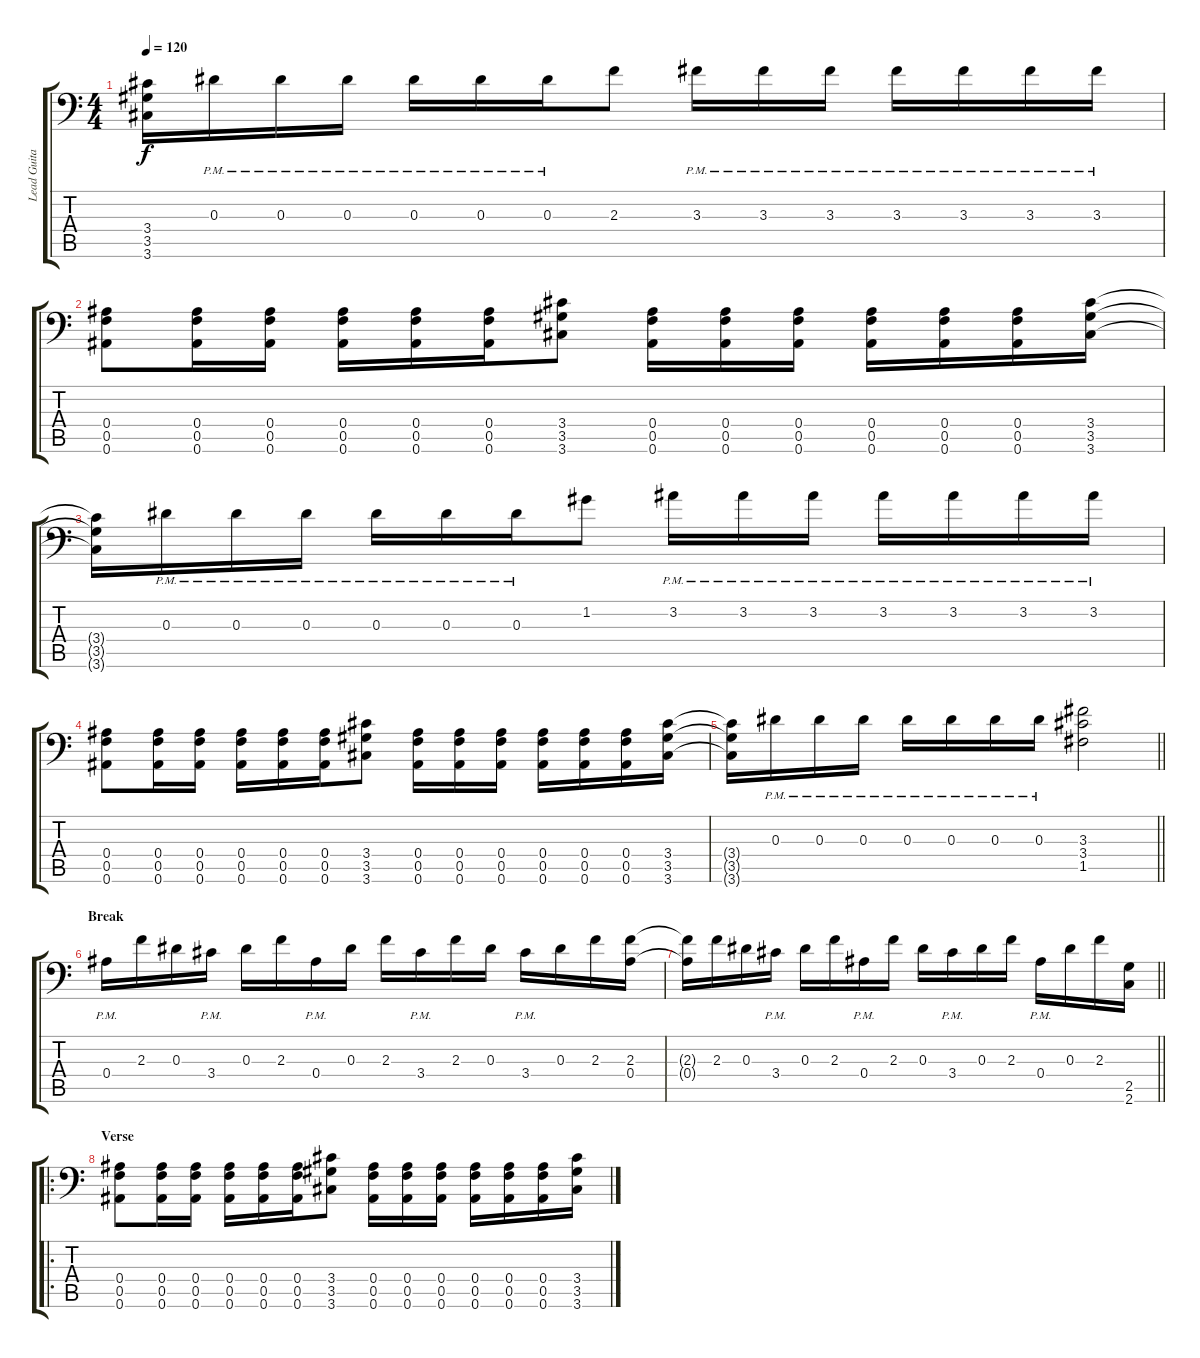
\track ("Lead Guitar" "Lead Guita") {instrument distortionguitar}
\staff {score tabs}
\tuning (C4 G3 Eb3 Bb2 F2 Bb1) {hide}
\ts (4 4)
\tempo 120
\clef f4
\ks c
(3.4{t} 3.5{t} 3.6{t}).16{dy f} 0.3{pm}.16 0.3{pm}.16 0.3{pm}.16 0.3{pm}.16 0.3{pm}.16 0.3{pm}.16 2.3.8 3.3{pm}.16 3.3{pm}.16 3.3{pm}.16 3.3{pm}.16 3.3{pm}.16 3.3{pm}.16 3.3{pm}.16 |
(0.4 0.5 0.6).8 (0.4 0.5 0.6).16 (0.4 0.5 0.6).16 (0.4 0.5 0.6).16 (0.4 0.5 0.6).16 (0.4 0.5 0.6).16 (3.4 3.5 3.6).8 (0.4 0.5 0.6).16 (0.4 0.5 0.6).16 (0.4 0.5 0.6).16 (0.4 0.5 0.6).16 (0.4 0.5 0.6).16 (0.4 0.5 0.6).16 (3.4 3.5 3.6).16 |
(3.4{t} 3.5{t} 3.6{t}).16 0.3{pm}.16 0.3{pm}.16 0.3{pm}.16 0.3{pm}.16 0.3{pm}.16 0.3{pm}.16 1.2.8 3.2{pm}.16 3.2{pm}.16 3.2{pm}.16 3.2{pm}.16 3.2{pm}.16 3.2{pm}.16 3.2{pm}.16 |
(0.4 0.5 0.6).8 (0.4 0.5 0.6).16 (0.4 0.5 0.6).16 (0.4 0.5 0.6).16 (0.4 0.5 0.6).16 (0.4 0.5 0.6).16 (3.4 3.5 3.6).8 (0.4 0.5 0.6).16 (0.4 0.5 0.6).16 (0.4 0.5 0.6).16 (0.4 0.5 0.6).16 (0.4 0.5 0.6).16 (0.4 0.5 0.6).16 (3.4 3.5 3.6).16 |
\barLineRight lightlight
(3.4{t} 3.5{t} 3.6{t}).16 0.3{pm}.16 0.3{pm}.16 0.3{pm}.16 0.3{pm}.16 0.3{pm}.16 0.3{pm}.16 0.3{pm}.16 (3.3 3.4 1.5).2 |
\section ("" "Break")
0.4{pm}.16 2.3.16 0.3.16 3.4{pm}.16 0.3.16 2.3.16 0.4{pm}.16 0.3.16 2.3.16 3.4{pm}.16 2.3.16 0.3.16 3.4{pm}.16 0.3.16 2.3.16 (2.3 0.4).16 |
\barLineRight lightlight
(2.3{t} 0.4{t}).16 2.3.16 0.3.16 3.4{pm}.16 0.3.16 2.3.16 0.4{pm}.16 2.3.16 0.3.16 3.4{pm}.16 0.3.16 2.3.16 0.4{pm}.16 0.3.16 2.3.16 (2.5 2.6).16 |
\ro
\section ("" "Verse")
(0.4 0.5 0.6).8 (0.4 0.5 0.6).16 (0.4 0.5 0.6).16 (0.4 0.5 0.6).16 (0.4 0.5 0.6).16 (0.4 0.5 0.6).16 (3.4 3.5 3.6).8 (0.4 0.5 0.6).16 (0.4 0.5 0.6).16 (0.4 0.5 0.6).16 (0.4 0.5 0.6).16 (0.4 0.5 0.6).16 (0.4 0.5 0.6).16 (3.4 3.5 3.6).16
